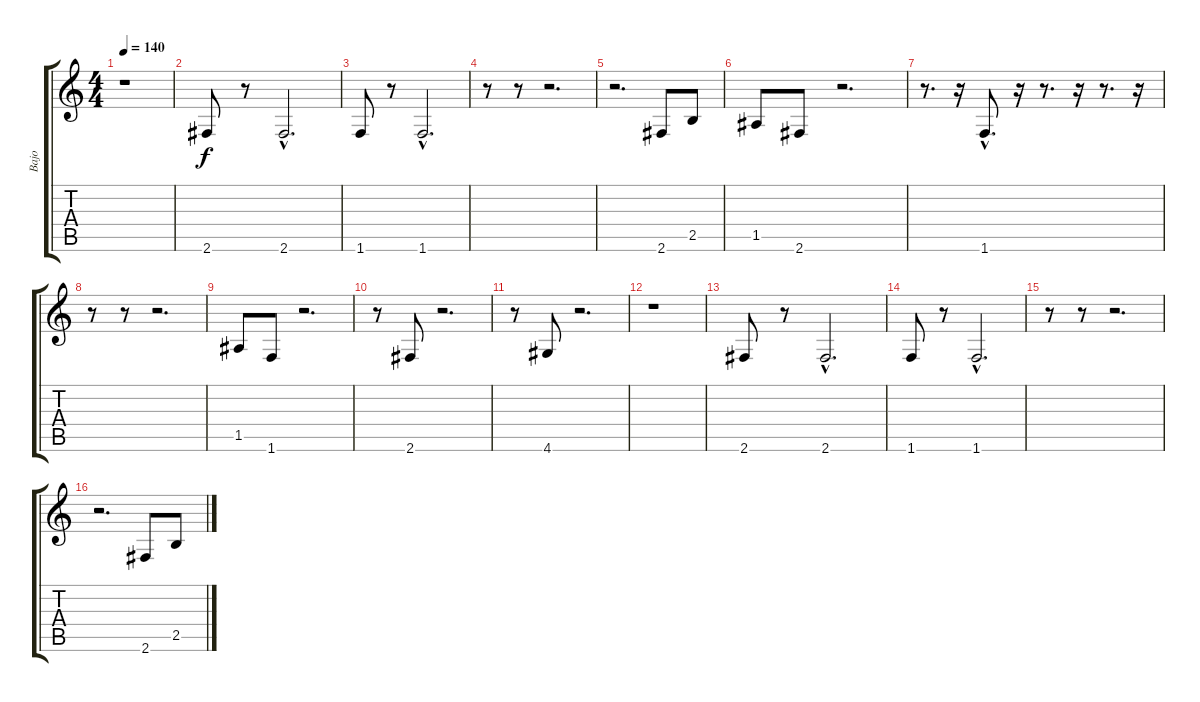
\track ("Bajo" "Bajo") {instrument fretlessbass}
\staff {score tabs}
\tuning (E4 B3 G3 D3 A2 E2) {hide}
\ts (4 4)
\tempo 140
\clef g2
\ks c
r.1{dy f} |
2.6.8 r.8 2.6{hac}.2{d} |
1.6.8 r.8 1.6{hac}.2{d} |
r.8 r.8 r.2{d} |
r.2{d} 2.6.8 2.5.8 |
1.5.8 2.6.8 r.2{d} |
r.8{d} r.16 1.6{hac}.8{d} r.16 r.8{d} r.16 r.8{d} r.16 |
r.8 r.8 r.2{d} |
1.5.8 1.6.8 r.2{d} |
r.8 2.6.8 r.2{d} |
r.8 4.6.8 r.2{d} |
r.1 |
2.6.8 r.8 2.6{hac}.2{d} |
1.6.8 r.8 1.6{hac}.2{d} |
r.8 r.8 r.2{d} |
r.2{d} 2.6.8 2.5.8
